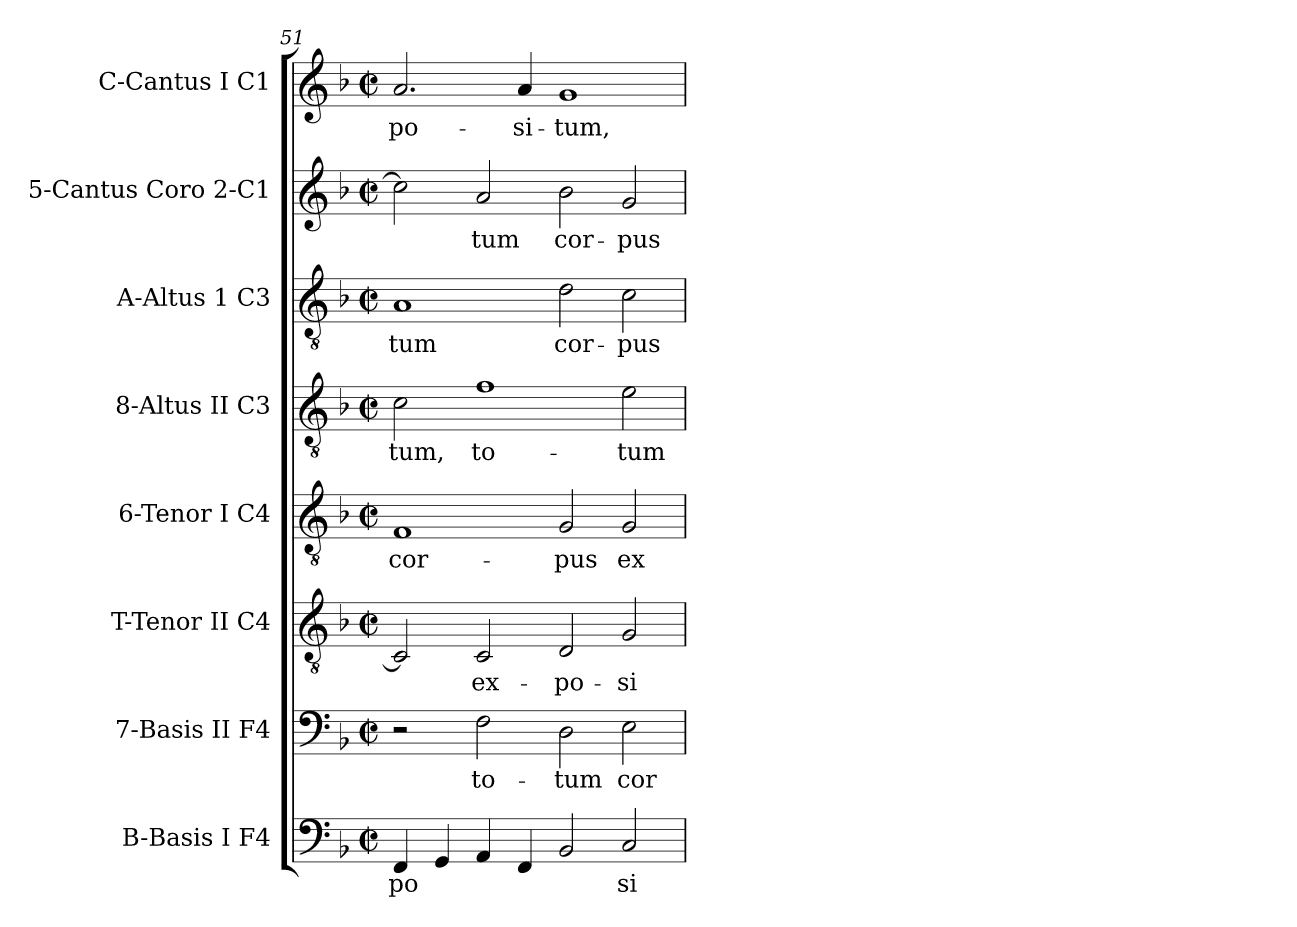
**kern	**text	**kern	**text	**kern	**text	**kern	**text	**kern	**text	**kern	**text	**kern	**text	**kern	**text
*part8	*part8	*part7	*part7	*part6	*part6	*part5	*part5	*part4	*part4	*part3	*part3	*part2	*part2	*part1	*part1
*staff8	*staff8	*staff7	*staff7	*staff6	*staff6	*staff5	*staff5	*staff4	*staff4	*staff3	*staff3	*staff2	*staff2	*staff1	*staff1
*I"B-Basis I  F4	*	*I"7-Basis II  F4	*	*I"T-Tenor II  C4	*	*I"6-Tenor I  C4	*	*I"8-Altus II  C3	*	*I"A-Altus 1  C3	*	*I"5-Cantus  Coro 2-C1	*	*I"C-Cantus I  C1	*
*I'B	*	*	*	*I'T	*	*	*	*	*	*I'A	*	*	*	*I'C	*
!!LO:PB:g=z
*clefF4	*	*clefF4	*	*clefGv2	*	*clefGv2	*	*clefGv2	*	*clefGv2	*	*clefG2	*	*clefG2	*
*k[b-]	*	*k[b-]	*	*k[b-]	*	*k[b-]	*	*k[b-]	*	*k[b-]	*	*k[b-]	*	*k[b-]	*
*F:	*	*F:	*	*F:	*	*F:	*	*F:	*	*F:	*	*F:	*	*F:	*
*M2/2	*	*M2/2	*	*M2/2	*	*M2/2	*	*M2/2	*	*M2/2	*	*M2/2	*	*M2/2	*
*met(c|)	*	*met(c|)	*	*met(c|)	*	*met(c|)	*	*met(c|)	*	*met(c|)	*	*met(c|)	*	*met(c|)	*
=51	=51	=51	=51	=51	=51	=51	=51	=51	=51	=51	=51	=51	=51	=51	=51
!	!LO:LY:b:cj	!	!	!	!LO:LY:b:cj	!	!LO:LY:b:cj	!	!LO:LY:b:cj	!	!LO:LY:b:cj	!	!LO:LY:b:cj	!	!LO:LY:b:cj
4FF/	-po-	2r	.	2C/]	.	1F	cor-	2c\	-tum,	1A	-tum	2cc\]	--	2.a/	-po-
!	!LO:LY:b:cj	!	!	!	!	!	!	!	!	!	!	!	!	!	!
4GG/	--	.	.	.	.	.	.	.	.	.	.	.	.	.	.
!	!LO:LY:b:cj	!	!LO:LY:b:cj	!	!LO:LY:b:cj	!	!	!	!LO:LY:b:cj	!	!	!	!LO:LY:b:cj	!	!
4AA/	--	2F\	to-	2C/	ex-	.	.	1f	to-	.	.	2a/	-tum	.	.
!	!LO:LY:b:cj	!	!	!	!	!	!	!	!	!	!	!	!	!	!LO:LY:b:cj
4FF/	--	.	.	.	.	.	.	.	.	.	.	.	.	4a/	-si-
!	!LO:LY:b:cj	!	!LO:LY:b:cj	!	!LO:LY:b:cj	!	!LO:LY:b:cj	!	!	!	!LO:LY:b:cj	!	!LO:LY:b:cj	!	!LO:LY:b:cj
2BB-/	--	2D\	-tum	2D/	-po-	2G/	-pus	.	.	2d\	cor-	2b-\	cor-	1g	-tum,
!	!LO:LY:b:cj	!	!LO:LY:b:cj	!	!LO:LY:b:cj	!	!LO:LY:b:cj	!	!LO:LY:b:cj	!	!LO:LY:b:cj	!	!LO:LY:b:cj	!	!
2C/	-si-	2E\	cor-	2G/	-si-	2G/	ex-	2e\	-tum	2c\	-pus	2g/	-pus	.	.
=	=	=	=	=	=	=	=	=	=	=	=	=	=	=	=
*-	*-	*-	*-	*-	*-	*-	*-	*-	*-	*-	*-	*-	*-	*-	*-
